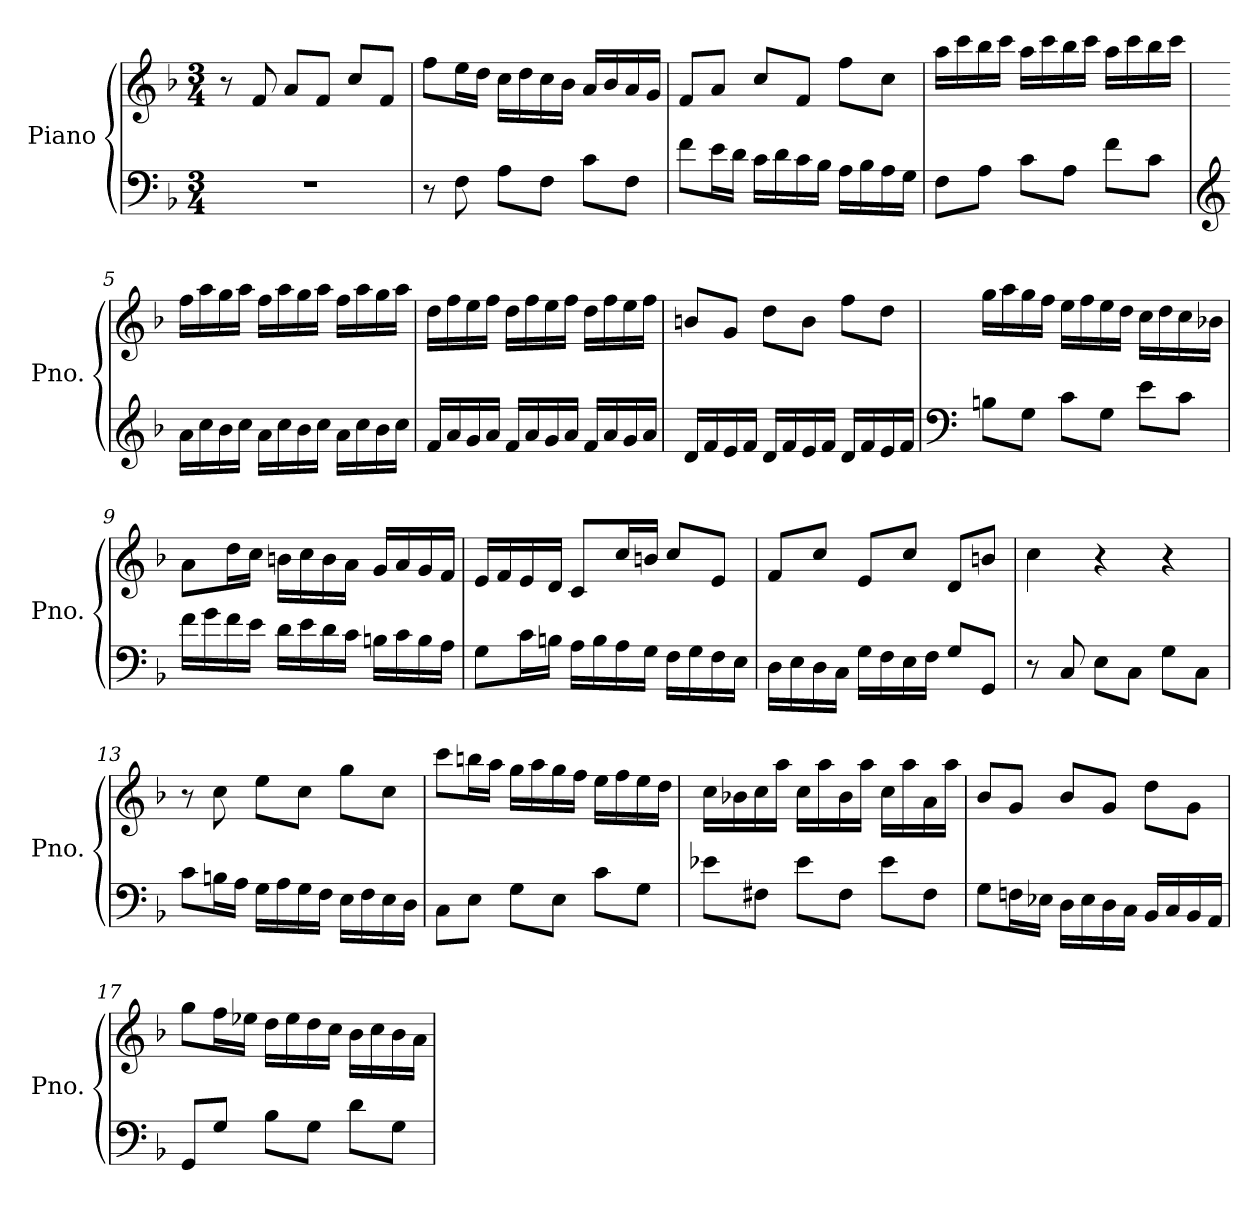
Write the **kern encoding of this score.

**kern	**kern
*part1	*part1
*staff2	*staff1
*I"Piano	*
*I'Pno.	*
*clefF4	*clefG2
*k[b-]	*k[b-]
*M3/4	*M3/4
*MM120	*MM120
=1	=1
2.r	8r
.	8f/
.	8a/L
.	8f/J
.	8cc/L
.	8f/J
=2	=2
8r	8ff\L
8F\	16ee\L
.	16dd\JJ
8A\L	16cc\LL
.	16dd\
8F\J	16cc\
.	16b-\JJ
8c\L	16a/LL
.	16b-/
8F\J	16a/
.	16g/JJ
=3	=3
8f\L	8f/L
16e\L	8a/J
16d\JJ	.
16c\LL	8cc/L
16d\	.
16c\	8f/J
16B-\JJ	.
16A\LL	8ff\L
16B-\	.
16A\	8cc\J
16G\JJ	.
=4	=4
8F\L	16aa\LL
.	16ccc\
8A\J	16bb-\
.	16ccc\JJ
8c\L	16aa\LL
.	16ccc\
8A\J	16bb-\
.	16ccc\JJ
8f\L	16aa\LL
.	16ccc\
8c\J	16bb-\
.	16ccc\JJ
!!LO:LB:g=z
=5	=5
*clefG2	*
16a\LL	16ff\LL
16cc\	16aa\
16b-\	16gg\
16cc\JJ	16aa\JJ
16a\LL	16ff\LL
16cc\	16aa\
16b-\	16gg\
16cc\JJ	16aa\JJ
16a\LL	16ff\LL
16cc\	16aa\
16b-\	16gg\
16cc\JJ	16aa\JJ
=6	=6
16f/LL	16dd\LL
16a/	16ff\
16g/	16ee\
16a/JJ	16ff\JJ
16f/LL	16dd\LL
16a/	16ff\
16g/	16ee\
16a/JJ	16ff\JJ
16f/LL	16dd\LL
16a/	16ff\
16g/	16ee\
16a/JJ	16ff\JJ
=7	=7
16d/LL	8bn/L
16f/	.
16e/	8g/J
16f/JJ	.
16d/LL	8dd\L
16f/	.
16e/	8b\J
16f/JJ	.
16d/LL	8ff\L
16f/	.
16e/	8dd\J
16f/JJ	.
!!LO:LB:g=z
=8	=8
*clefF4	*
8Bn\L	16gg\LL
.	16aa\
8G\J	16gg\
.	16ff\JJ
8c\L	16ee\LL
.	16ff\
8G\J	16ee\
.	16dd\JJ
8e\L	16cc\LL
.	16dd\
8c\J	16cc\
.	16b-X\JJ
=9	=9
16f\LL	8a\L
16g\	.
16f\	16dd\L
16e\JJ	16cc\JJ
16d\LL	16bn\LL
16e\	16cc\
16d\	16b\
16c\JJ	16a\JJ
16Bn\LL	16g/LL
16c\	16a/
16B\	16g/
16A\JJ	16f/JJ
=10	=10
8G\L	16e/LL
.	16f/
16c\L	16e/
16Bn\JJ	16d/JJ
16A\LL	8c/L
16B\	.
16A\	16cc/L
16G\JJ	16bn/JJ
16F\LL	8cc/L
16G\	.
16F\	8e/J
16E\JJ	.
!!LO:LB:g=z
=11	=11
16D\LL	8f/L
16E\	.
16D\	8cc/J
16C\JJ	.
16G\LL	8e/L
16F\	.
16E\	8cc/J
16F\JJ	.
8G/L	8d/L
8GG/J	8bn/J
=12	=12
8r	4cc\
8C/	.
8E\L	4r
8C\J	.
8G\L	4r
8C\J	.
=13	=13
8c\L	8r
16Bn\L	8cc\
16A\JJ	.
16G\LL	8ee\L
16A\	.
16G\	8cc\J
16F\JJ	.
16E\LL	8gg\L
16F\	.
16E\	8cc\J
16D\JJ	.
=14	=14
8C\L	8ccc\L
8E\J	16bbn\L
.	16aa\JJ
8G\L	16gg\LL
.	16aa\
8E\J	16gg\
.	16ff\JJ
8c\L	16ee\LL
.	16ff\
8G\J	16ee\
.	16dd\JJ
!!LO:LB:g=z
=15	=15
8e-X\L	16cc\LL
.	16b-X\
8F#X\J	16cc\
.	16aa\JJ
8e-\L	16cc\LL
.	16aa\
8F#\J	16b-\
.	16aa\JJ
8e-\L	16cc\LL
.	16aa\
8F#\J	16a\
.	16aa\JJ
=16	=16
8G\L	8b-/L
16Fn\L	8g/J
16E-X\JJ	.
16D\LL	8b-/L
16E-\	.
16D\	8g/J
16C\JJ	.
16BB-/LL	8dd\L
16C/	.
16BB-/	8g\J
16AA/JJ	.
=17	=17
8GG/L	8gg\L
8G/J	16ff\L
.	16ee-X\JJ
8B-\L	16dd\LL
.	16ee-\
8G\J	16dd\
.	16cc\JJ
8d\L	16b-\LL
.	16cc\
8G\J	16b-\
.	16a\JJ
=	=
*-	*-
